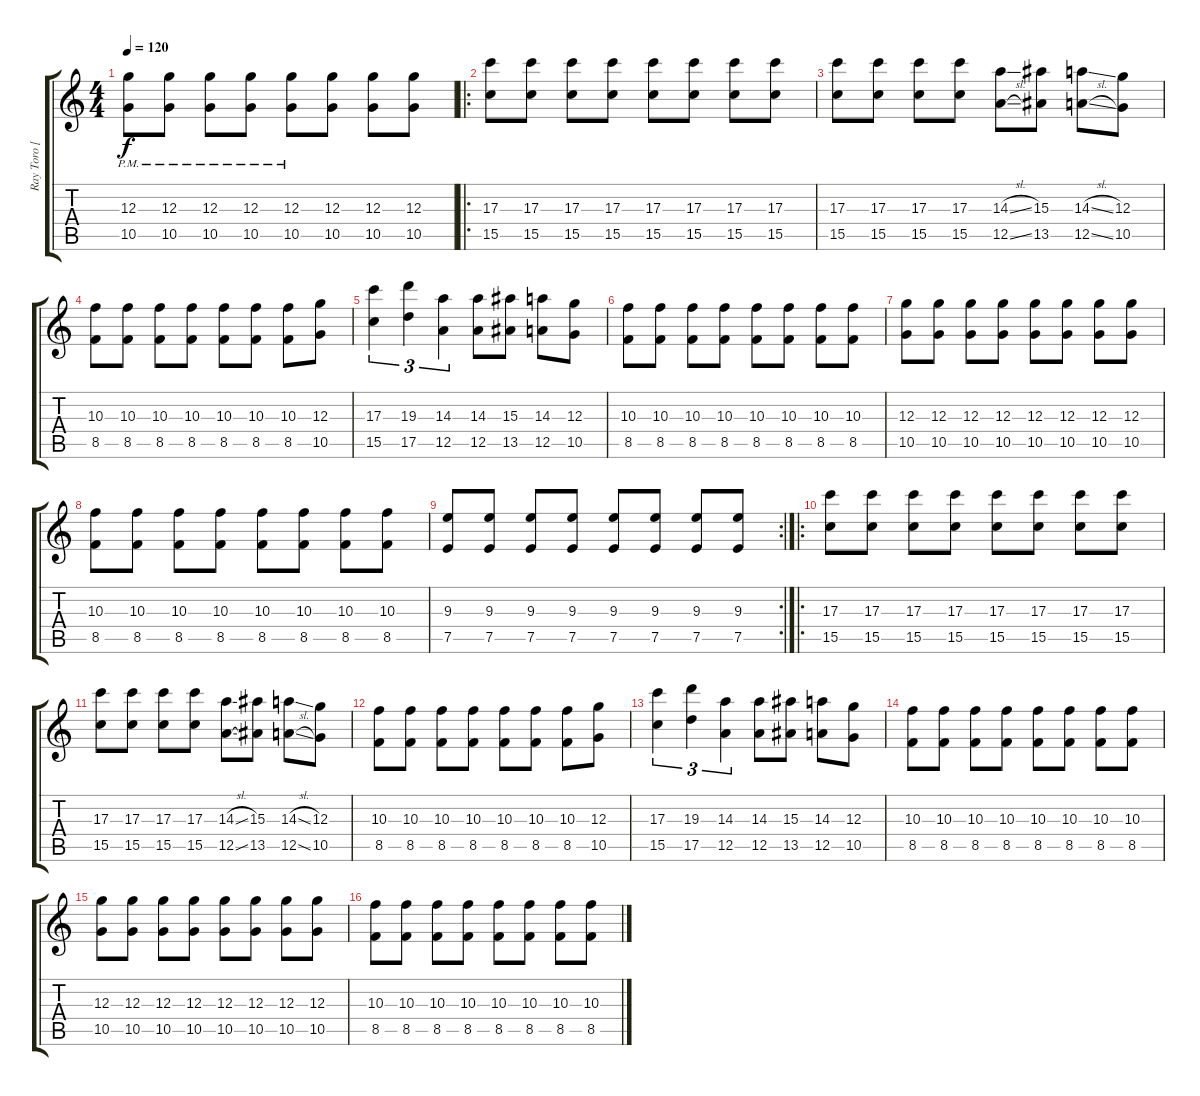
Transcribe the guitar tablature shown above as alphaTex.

\track ("Ray Toro [Lead Guitar)" "Ray Toro [") {instrument overdrivenguitar}
\staff {score tabs}
\tuning (E4 B3 G3 D3 A2 E2) {hide}
\ts (4 4)
\tempo 120
\clef g2
\ks c
(12.3{pm} 10.5{pm}).8{dy f} (12.3{pm} 10.5{pm}).8 (12.3{pm} 10.5{pm}).8 (12.3{pm} 10.5{pm}).8 (12.3{pm} 10.5{pm}).8 (12.3 10.5).8 (12.3 10.5).8 (12.3 10.5).8 |
\ro
(17.3 15.5).8{volume 13} (17.3 15.5).8 (17.3 15.5).8 (17.3 15.5).8 (17.3 15.5).8 (17.3 15.5).8 (17.3 15.5).8 (17.3 15.5).8 |
(17.3 15.5).8{volume 13} (17.3 15.5).8 (17.3 15.5).8 (17.3 15.5).8 (14.3{sl} 12.5{sl}).8 (15.3 13.5).8 (14.3{sl} 12.5{sl}).8 (12.3 10.5).8 |
(10.3 8.5).8 (10.3 8.5).8 (10.3 8.5).8 (10.3 8.5).8 (10.3 8.5).8 (10.3 8.5).8 (10.3 8.5).8 (12.3 10.5).8 |
(17.3 15.5).4{tu (3 2)} (19.3 17.5).4{tu (3 2)} (14.3 12.5).4{tu (3 2)} (14.3 12.5).8 (15.3 13.5).8 (14.3 12.5).8 (12.3 10.5).8 |
(10.3 8.5).8 (10.3 8.5).8 (10.3 8.5).8 (10.3 8.5).8 (10.3 8.5).8 (10.3 8.5).8 (10.3 8.5).8 (10.3 8.5).8 |
(12.3 10.5).8 (12.3 10.5).8 (12.3 10.5).8 (12.3 10.5).8 (12.3 10.5).8 (12.3 10.5).8 (12.3 10.5).8 (12.3 10.5).8 |
(10.3 8.5).8 (10.3 8.5).8 (10.3 8.5).8 (10.3 8.5).8 (10.3 8.5).8 (10.3 8.5).8 (10.3 8.5).8 (10.3 8.5).8 |
\rc 2
(9.3 7.5).8 (9.3 7.5).8 (9.3 7.5).8 (9.3 7.5).8 (9.3 7.5).8 (9.3 7.5).8 (9.3 7.5).8 (9.3 7.5).8 |
\ro
(17.3 15.5).8{volume 13} (17.3 15.5).8 (17.3 15.5).8 (17.3 15.5).8 (17.3 15.5).8 (17.3 15.5).8 (17.3 15.5).8 (17.3 15.5).8 |
(17.3 15.5).8{volume 13} (17.3 15.5).8 (17.3 15.5).8 (17.3 15.5).8 (14.3{sl} 12.5{sl}).8 (15.3 13.5).8 (14.3{sl} 12.5{sl}).8 (12.3 10.5).8 |
(10.3 8.5).8 (10.3 8.5).8 (10.3 8.5).8 (10.3 8.5).8 (10.3 8.5).8 (10.3 8.5).8 (10.3 8.5).8 (12.3 10.5).8 |
(17.3 15.5).4{tu (3 2)} (19.3 17.5).4{tu (3 2)} (14.3 12.5).4{tu (3 2)} (14.3 12.5).8 (15.3 13.5).8 (14.3 12.5).8 (12.3 10.5).8 |
(10.3 8.5).8 (10.3 8.5).8 (10.3 8.5).8 (10.3 8.5).8 (10.3 8.5).8 (10.3 8.5).8 (10.3 8.5).8 (10.3 8.5).8 |
(12.3 10.5).8 (12.3 10.5).8 (12.3 10.5).8 (12.3 10.5).8 (12.3 10.5).8 (12.3 10.5).8 (12.3 10.5).8 (12.3 10.5).8 |
(10.3 8.5).8 (10.3 8.5).8 (10.3 8.5).8 (10.3 8.5).8 (10.3 8.5).8 (10.3 8.5).8 (10.3 8.5).8 (10.3 8.5).8
